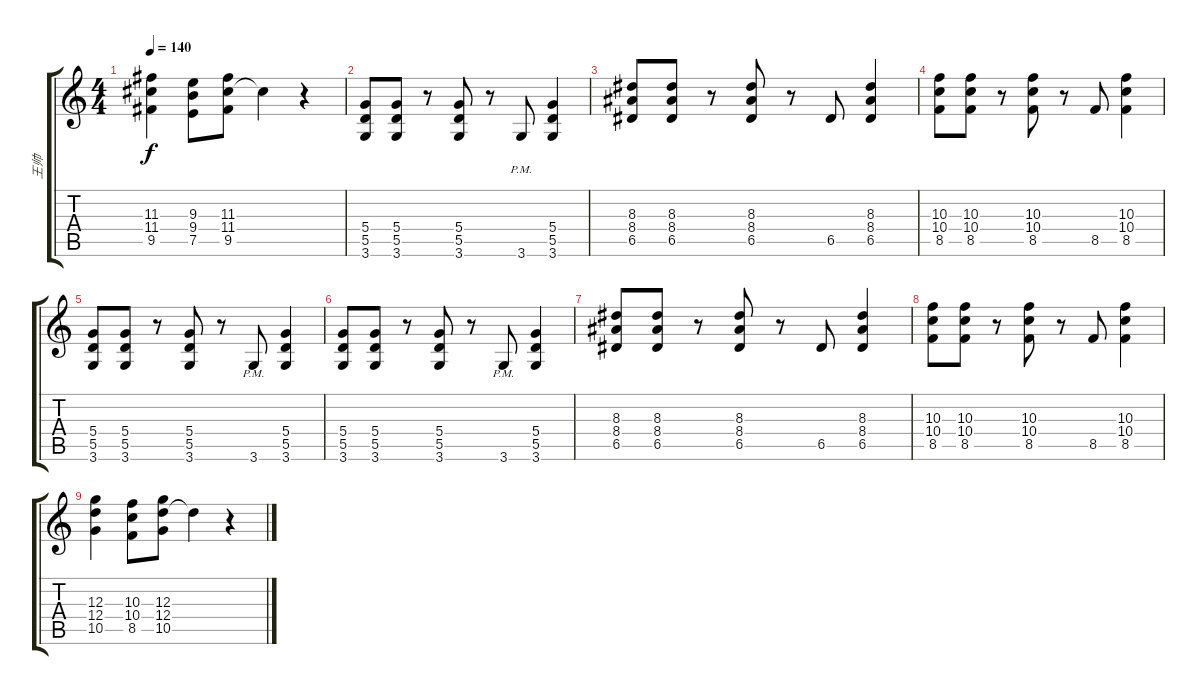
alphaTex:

\track ("王帅" "王帅") {instrument distortionguitar}
\staff {score tabs}
\tuning (E4 B3 G3 D3 A2 E2) {hide}
\ts (4 4)
\tempo 140
\clef g2
\ks c
(11.3 11.4 9.5).4{dy f} (9.3 9.4 7.5).8 (11.3 11.4 9.5).8 11.4{t}.4 r.4 |
(5.4 5.5 3.6).8 (5.4 5.5 3.6).8 r.8 (5.4 5.5 3.6).8 r.8 3.6{pm}.8 (5.4 5.5 3.6).4 |
(8.3 8.4 6.5).8 (8.3 8.4 6.5).8 r.8 (8.3 8.4 6.5).8 r.8 6.5.8 (8.3 8.4 6.5).4 |
(10.3 10.4 8.5).8 (10.3 10.4 8.5).8 r.8 (10.3 10.4 8.5).8 r.8 8.5.8 (10.3 10.4 8.5).4 |
(5.4 5.5 3.6).8 (5.4 5.5 3.6).8 r.8 (5.4 5.5 3.6).8 r.8 3.6{pm}.8 (5.4 5.5 3.6).4 |
(5.4 5.5 3.6).8 (5.4 5.5 3.6).8 r.8 (5.4 5.5 3.6).8 r.8 3.6{pm}.8 (5.4 5.5 3.6).4 |
(8.3 8.4 6.5).8 (8.3 8.4 6.5).8 r.8 (8.3 8.4 6.5).8 r.8 6.5.8 (8.3 8.4 6.5).4 |
(10.3 10.4 8.5).8 (10.3 10.4 8.5).8 r.8 (10.3 10.4 8.5).8 r.8 8.5.8 (10.3 10.4 8.5).4 |
(12.3 12.4 10.5).4{txt ""} (10.3 10.4 8.5).8 (12.3 12.4 10.5).8 12.4{t}.4 r.4
